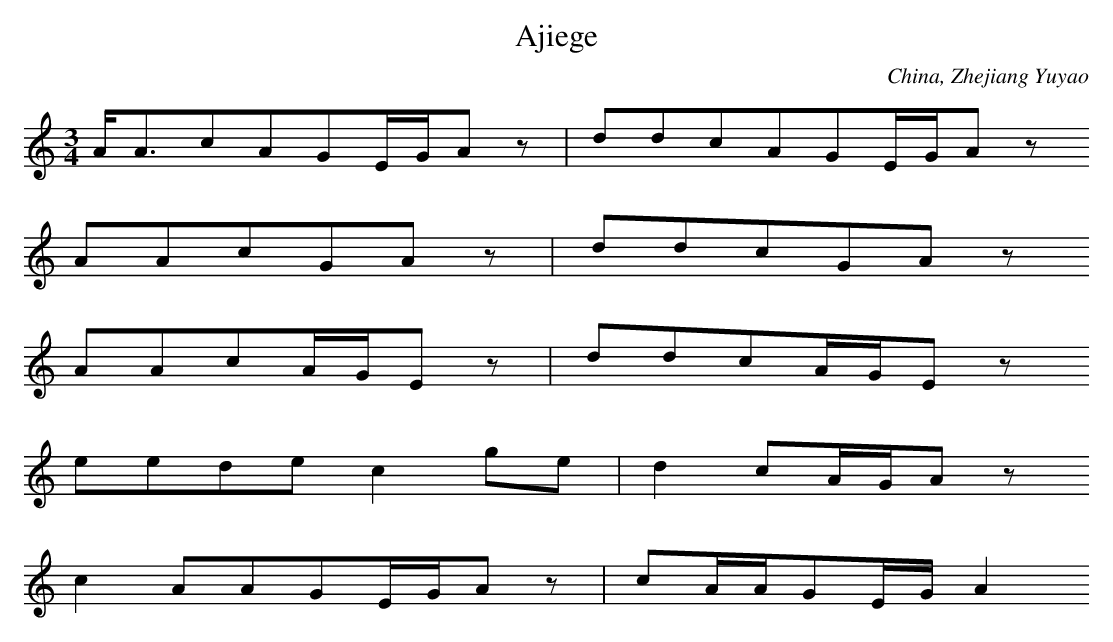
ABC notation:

X:1
T: Ajiege
O: China, Zhejiang Yuyao
M: 3/4
L: 1/16
K: C
AA3c2A2G2EGA2z2 | d2d2c2A2G2EGA2z2
A2A2c2G2A2z2 | d2d2c2G2A2z2
A2A2c2AGE2z2 | d2d2c2AGE2z2
e2e2d2e2c4g2e2 | d4c2AGA2z2
c4A2A2G2EGA2z2 | c2AAG2EGA4
